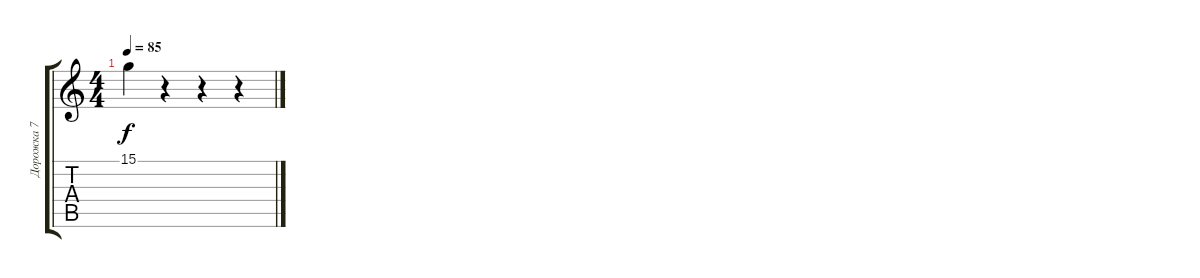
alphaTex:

\track ("Дорожка 7" "Дорожка 7") {instrument choiraahs}
\staff {score tabs}
\tuning (E4 B3 G3 D3 A2 E2) {hide}
\ts (4 4)
\tempo 85
\clef g2
\ks c
15.1{t}.4{dy f} r.4 r.4 r.4
